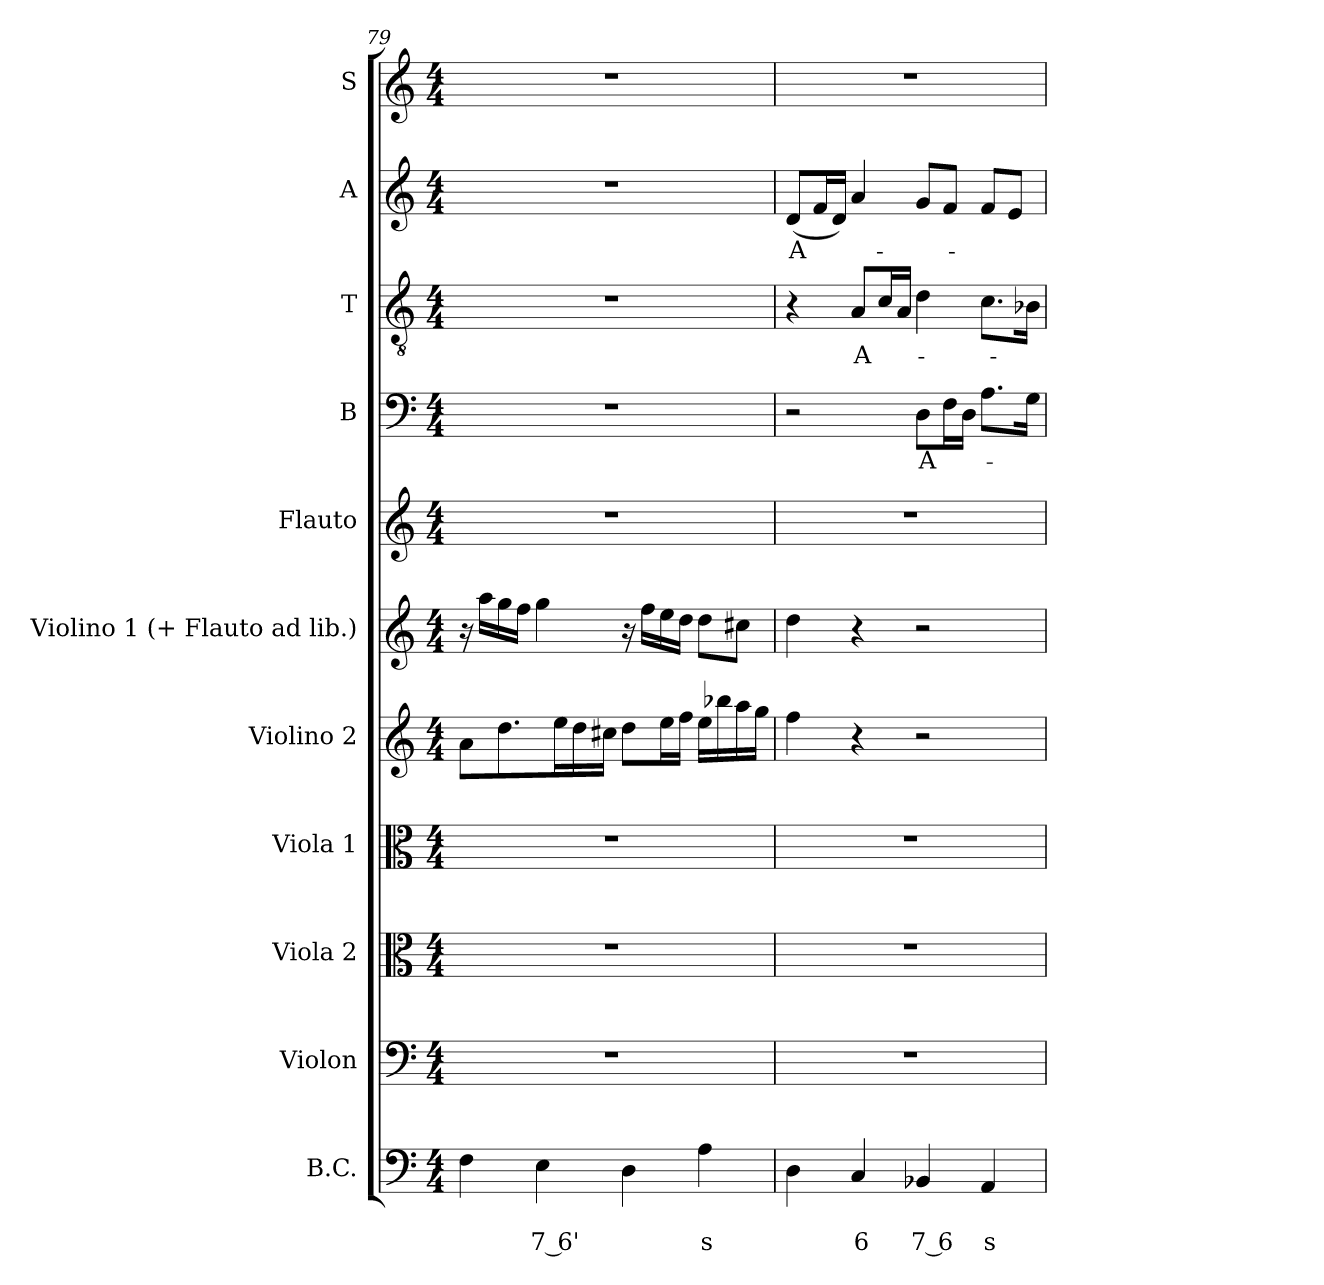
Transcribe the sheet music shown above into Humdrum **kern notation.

**kern	**text	**text	**kern	**kern	**kern	**kern	**kern	**kern	**kern	**text	**kern	**text	**kern	**text	**kern
*part11	*part11	*part11	*part10	*part9	*part8	*part7	*part6	*part5	*part4	*part4	*part3	*part3	*part2	*part2	*part1
*staff11	*staff11	*staff11	*staff10	*staff9	*staff8	*staff7	*staff6	*staff5	*staff4	*staff4	*staff3	*staff3	*staff2	*staff2	*staff1
*I"B.C.	*	*	*I"Violon	*I"Viola 2	*I"Viola 1	*I"Violino 2	*I"Violino 1 (+ Flauto ad lib.)	*I"Flauto	*I"B	*	*I"T	*	*I"A	*	*I"S
*I'B.C.	*	*	*I'Vn	*I'Va2	*I'Va1	*I'Vn2	*I'Vn1	*I'Fl.	*I'B	*	*I'T	*	*I'A	*	*I'S
*clefF4	*	*	*clefF4	*clefC3	*clefC3	*clefG2	*clefG2	*clefG2	*clefF4	*	*clefGv2	*	*clefG2	*	*clefG2
*	*	*	*	*	*	*	*	*	*	*	*ITrd7c12	*	*	*	*
*k[]	*	*	*k[]	*k[]	*k[]	*k[]	*k[]	*k[]	*k[]	*	*k[]	*	*k[]	*	*k[]
*C:	*	*	*C:	*C:	*C:	*C:	*C:	*C:	*C:	*	*C:	*	*C:	*	*C:
*M4/4	*	*	*M4/4	*M4/4	*M4/4	*M4/4	*M4/4	*M4/4	*M4/4	*	*M4/4	*	*M4/4	*	*M4/4
=79	=79	=79	=79	=79	=79	=79	=79	=79	=79	=79	=79	=79	=79	=79	=79
4F\	.	.	1r	1r	1r	8a\L	16r	1r	1r	.	1r	.	1r	.	1r
.	.	.	.	.	.	.	16aa\LL	.	.	.	.	.	.	.	.
.	.	.	.	.	.	8.dd\	16gg\	.	.	.	.	.	.	.	.
.	.	.	.	.	.	.	16ff\JJ	.	.	.	.	.	.	.	.
!	!	!LO:LY:b	!	!	!	!	!	!	!	!	!	!	!	!	!
4E\	.	7 6'	.	.	.	.	4gg\	.	.	.	.	.	.	.	.
.	.	.	.	.	.	16ee\L	.	.	.	.	.	.	.	.	.
.	.	.	.	.	.	16dd\	.	.	.	.	.	.	.	.	.
.	.	.	.	.	.	16cc#X\JJ	.	.	.	.	.	.	.	.	.
4D\	.	.	.	.	.	8dd\L	16r	.	.	.	.	.	.	.	.
.	.	.	.	.	.	.	16ff\LL	.	.	.	.	.	.	.	.
.	.	.	.	.	.	16ee\L	16ee\	.	.	.	.	.	.	.	.
.	.	.	.	.	.	16ff\JJ	16dd\JJ	.	.	.	.	.	.	.	.
!	!	!LO:LY:b	!	!	!	!	!	!	!	!	!	!	!	!	!
4A\	.	s	.	.	.	16ee\LL	8dd\L	.	.	.	.	.	.	.	.
.	.	.	.	.	.	16bb-X\	.	.	.	.	.	.	.	.	.
.	.	.	.	.	.	16aa\	8cc#X\J	.	.	.	.	.	.	.	.
.	.	.	.	.	.	16gg\JJ	.	.	.	.	.	.	.	.	.
=80	=80	=80	=80	=80	=80	=80	=80	=80	=80	=80	=80	=80	=80	=80	=80
!	!	!	!	!	!	!	!	!	!	!	!	!	!	!LO:LY:b	!
4D\	.	.	1r	1r	1r	4ff\	4dd\	1r	2r	.	4r	.	(<8d/L	A-	1r
.	.	.	.	.	.	.	.	.	.	.	.	.	16f/L	.	.
.	.	.	.	.	.	.	.	.	.	.	.	.	16d/JJ)	.	.
!	!	!LO:LY:b	!	!	!	!	!	!	!	!	!	!	!	!	!
!	!	!	!	!	!	!	!	!	!	!	!	!LO:LY:b	!	!	!
4C/	.	6	.	.	.	4r	4r	.	.	.	8AA/L	A-	4a/	.	.
.	.	.	.	.	.	.	.	.	.	.	16C/L	.	.	.	.
.	.	.	.	.	.	.	.	.	.	.	16AA/JJ	.	.	.	.
!	!	!LO:LY:b	!	!	!	!	!	!	!	!	!	!	!	!	!
!	!	!	!	!	!	!	!	!	!	!LO:LY:b	!	!	!	!	!
4BB-X/	.	7 6	.	.	.	2r	2r	.	8D\L	A-	4D\	.	8g/L	.	.
.	.	.	.	.	.	.	.	.	16F\L	.	.	.	8f/J	.	.
.	.	.	.	.	.	.	.	.	16D\JJ	.	.	.	.	.	.
!	!	!LO:LY:b	!	!	!	!	!	!	!	!	!	!	!	!	!
4AA/	.	s	.	.	.	.	.	.	8.A\L	.	8.C\L	.	8f/L	.	.
.	.	.	.	.	.	.	.	.	.	.	.	.	8e/J	.	.
.	.	.	.	.	.	.	.	.	16G\Jk	.	16BB-X\Jk	.	.	.	.
=	=	=	=	=	=	=	=	=	=	=	=	=	=	=	=
*-	*-	*-	*-	*-	*-	*-	*-	*-	*-	*-	*-	*-	*-	*-	*-
